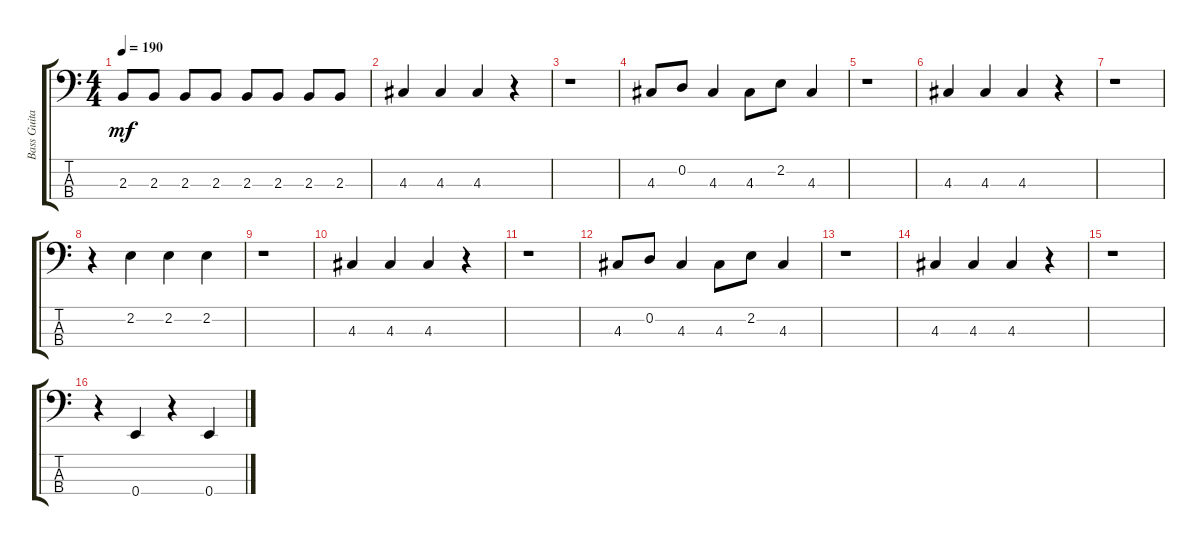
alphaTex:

\track ("Bass Guitar" "Bass Guita") {instrument electricbassfinger}
\staff {score tabs}
\tuning (G2 D2 A1 E1) {hide}
\ts (4 4)
\tempo 190
\clef f4
\ks c
2.3.8{dy mf} 2.3.8 2.3.8 2.3.8 2.3.8 2.3.8 2.3.8 2.3.8 |
4.3.4 4.3.4 4.3.4 r.4 |
r.1 |
4.3.8 0.2.8 4.3.4 4.3.8 2.2.8 4.3.4 |
r.1 |
4.3.4 4.3.4 4.3.4 r.4 |
r.1 |
r.4 2.2.4 2.2.4 2.2.4 |
r.1 |
4.3.4 4.3.4 4.3.4 r.4 |
r.1 |
4.3.8 0.2.8 4.3.4 4.3.8 2.2.8 4.3.4 |
r.1 |
4.3.4 4.3.4 4.3.4 r.4 |
r.1 |
r.4 0.4.4 r.4 0.4.4
